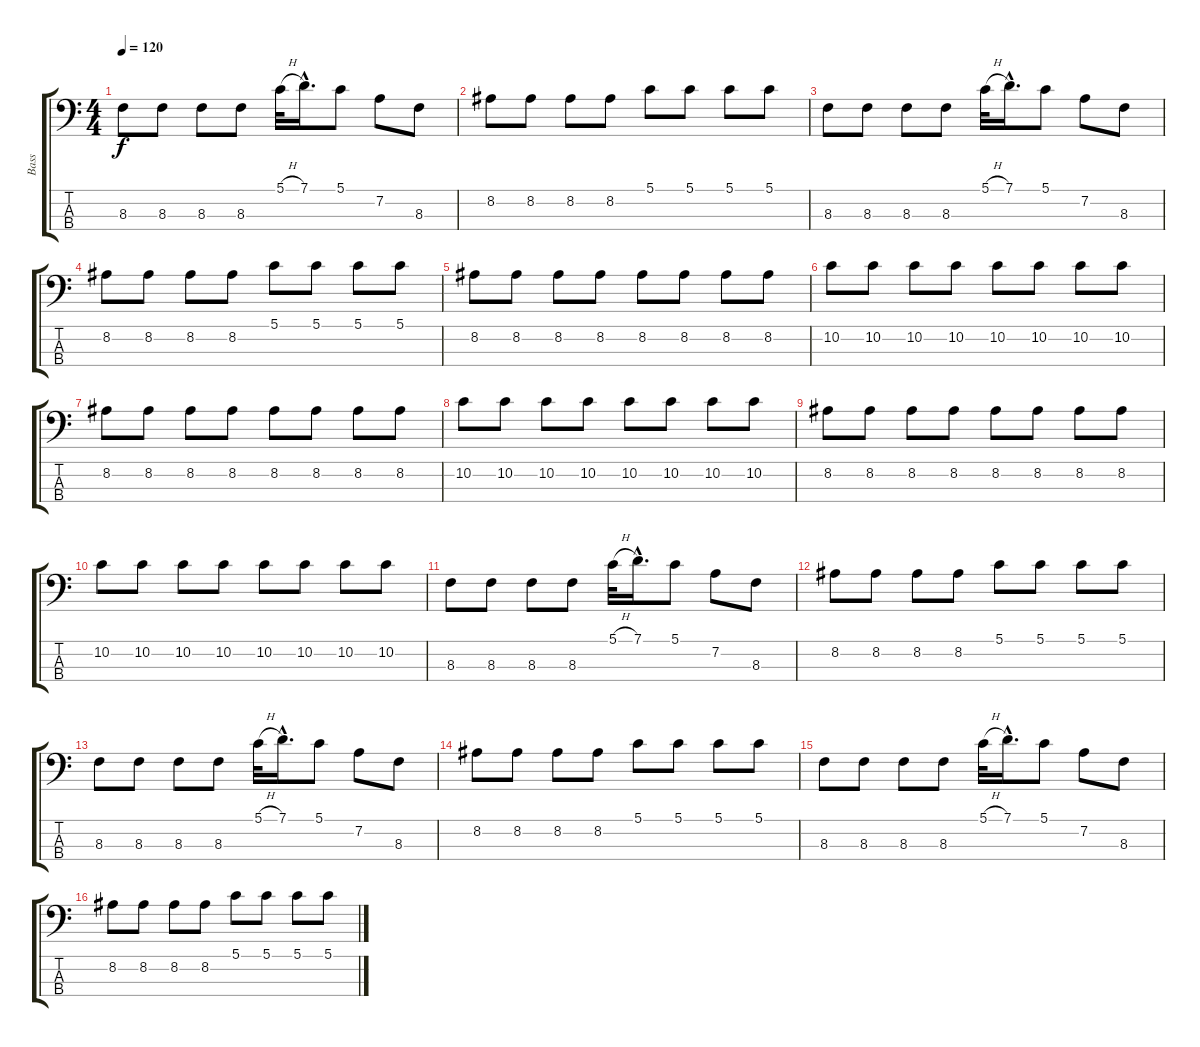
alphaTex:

\track ("Bass" "Bass") {instrument electricbassfinger}
\staff {score tabs}
\tuning (G2 D2 A1 E1) {hide}
\ts (4 4)
\tempo 120
\clef f4
\ks c
8.3.8{dy f} 8.3.8 8.3.8 8.3.8 5.1{h}.32 7.1{hac}.16{d} 5.1.8 7.2.8 8.3.8 |
8.2.8 8.2.8 8.2.8 8.2.8 5.1.8 5.1.8 5.1.8 5.1.8 |
8.3.8 8.3.8 8.3.8 8.3.8 5.1{h}.32 7.1{hac}.16{d} 5.1.8 7.2.8 8.3.8 |
8.2.8 8.2.8 8.2.8 8.2.8 5.1.8 5.1.8 5.1.8 5.1.8 |
8.2.8 8.2.8 8.2.8 8.2.8 8.2.8 8.2.8 8.2.8 8.2.8 |
10.2.8 10.2.8 10.2.8 10.2.8 10.2.8 10.2.8 10.2.8 10.2.8 |
8.2.8 8.2.8 8.2.8 8.2.8 8.2.8 8.2.8 8.2.8 8.2.8 |
10.2.8 10.2.8 10.2.8 10.2.8 10.2.8 10.2.8 10.2.8 10.2.8 |
8.2.8 8.2.8 8.2.8 8.2.8 8.2.8 8.2.8 8.2.8 8.2.8 |
10.2.8 10.2.8 10.2.8 10.2.8 10.2.8 10.2.8 10.2.8 10.2.8 |
8.3.8 8.3.8 8.3.8 8.3.8 5.1{h}.32 7.1{hac}.16{d} 5.1.8 7.2.8 8.3.8 |
8.2.8 8.2.8 8.2.8 8.2.8 5.1.8 5.1.8 5.1.8 5.1.8 |
8.3.8 8.3.8 8.3.8 8.3.8 5.1{h}.32 7.1{hac}.16{d} 5.1.8 7.2.8 8.3.8 |
8.2.8 8.2.8 8.2.8 8.2.8 5.1.8 5.1.8 5.1.8 5.1.8 |
8.3.8 8.3.8 8.3.8 8.3.8 5.1{h}.32 7.1{hac}.16{d} 5.1.8 7.2.8 8.3.8 |
8.2.8 8.2.8 8.2.8 8.2.8 5.1.8 5.1.8 5.1.8 5.1.8
